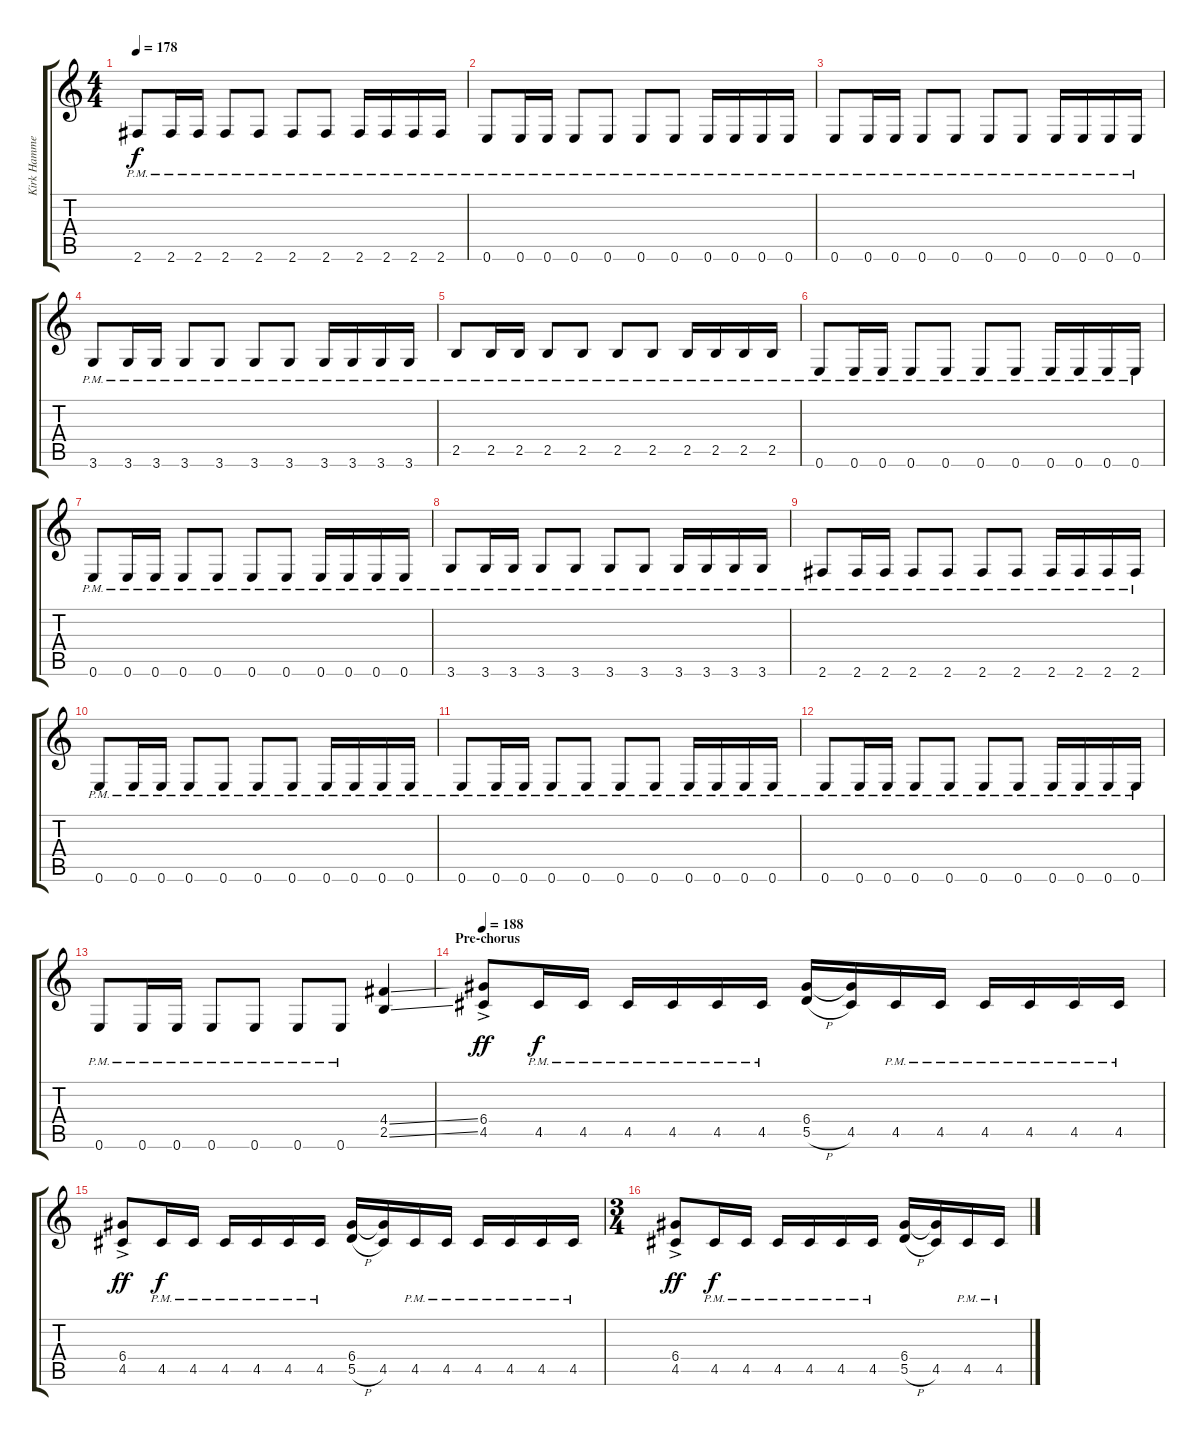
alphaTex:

\track ("Kirk Hammett (Lead Guitar)" "Kirk Hamme") {instrument distortionguitar}
\staff {score tabs}
\tuning (E4 B3 G3 D3 A2 E2) {hide}
\ts (4 4)
\tempo 178
\clef g2
\ks c
2.6{pm}.8{dy f} 2.6{pm}.16 2.6{pm}.16 2.6{pm}.8 2.6{pm}.8 2.6{pm}.8 2.6{pm}.8 2.6{pm}.16 2.6{pm}.16 2.6{pm}.16 2.6{pm}.16 |
0.6{pm}.8 0.6{pm}.16 0.6{pm}.16 0.6{pm}.8 0.6{pm}.8 0.6{pm}.8 0.6{pm}.8 0.6{pm}.16 0.6{pm}.16 0.6{pm}.16 0.6{pm}.16 |
0.6{pm}.8 0.6{pm}.16 0.6{pm}.16 0.6{pm}.8 0.6{pm}.8 0.6{pm}.8 0.6{pm}.8 0.6{pm}.16 0.6{pm}.16 0.6{pm}.16 0.6{pm}.16 |
3.6{pm}.8 3.6{pm}.16 3.6{pm}.16 3.6{pm}.8 3.6{pm}.8 3.6{pm}.8 3.6{pm}.8 3.6{pm}.16 3.6{pm}.16 3.6{pm}.16 3.6{pm}.16 |
2.5{pm}.8 2.5{pm}.16 2.5{pm}.16 2.5{pm}.8 2.5{pm}.8 2.5{pm}.8 2.5{pm}.8 2.5{pm}.16 2.5{pm}.16 2.5{pm}.16 2.5{pm}.16 |
0.6{pm}.8 0.6{pm}.16 0.6{pm}.16 0.6{pm}.8 0.6{pm}.8 0.6{pm}.8 0.6{pm}.8 0.6{pm}.16 0.6{pm}.16 0.6{pm}.16 0.6{pm}.16 |
0.6{pm}.8 0.6{pm}.16 0.6{pm}.16 0.6{pm}.8 0.6{pm}.8 0.6{pm}.8 0.6{pm}.8 0.6{pm}.16 0.6{pm}.16 0.6{pm}.16 0.6{pm}.16 |
3.6{pm}.8 3.6{pm}.16 3.6{pm}.16 3.6{pm}.8 3.6{pm}.8 3.6{pm}.8 3.6{pm}.8 3.6{pm}.16 3.6{pm}.16 3.6{pm}.16 3.6{pm}.16 |
2.6{pm}.8 2.6{pm}.16 2.6{pm}.16 2.6{pm}.8 2.6{pm}.8 2.6{pm}.8 2.6{pm}.8 2.6{pm}.16 2.6{pm}.16 2.6{pm}.16 2.6{pm}.16 |
0.6{pm}.8 0.6{pm}.16 0.6{pm}.16 0.6{pm}.8 0.6{pm}.8 0.6{pm}.8 0.6{pm}.8 0.6{pm}.16 0.6{pm}.16 0.6{pm}.16 0.6{pm}.16 |
0.6{pm}.8 0.6{pm}.16 0.6{pm}.16 0.6{pm}.8 0.6{pm}.8 0.6{pm}.8 0.6{pm}.8 0.6{pm}.16 0.6{pm}.16 0.6{pm}.16 0.6{pm}.16 |
0.6{pm}.8 0.6{pm}.16 0.6{pm}.16 0.6{pm}.8 0.6{pm}.8 0.6{pm}.8 0.6{pm}.8 0.6{pm}.16 0.6{pm}.16 0.6{pm}.16 0.6{pm}.16 |
0.6{pm}.8 0.6{pm}.16 0.6{pm}.16 0.6{pm}.8 0.6{pm}.8 0.6{pm}.8 0.6{pm}.8 (4.4{ss} 2.5{ss}).4 |
\section ("" "Pre-chorus")
\tempo 188
(6.4{ac} 4.5{ac}).8{dy ff} 4.5{pm}.16{dy f} 4.5{pm}.16 4.5{pm}.16 4.5{pm}.16 4.5{pm}.16 4.5{pm}.16 (6.4 5.5{h}).16 (6.4{t} 4.5).16 4.5{pm}.16 4.5{pm}.16 4.5{pm}.16 4.5{pm}.16 4.5{pm}.16 4.5{pm}.16 |
(6.4{ac} 4.5{ac}).8{dy ff} 4.5{pm}.16{dy f} 4.5{pm}.16 4.5{pm}.16 4.5{pm}.16 4.5{pm}.16 4.5{pm}.16 (6.4 5.5{h}).16 (6.4{t} 4.5).16 4.5{pm}.16 4.5{pm}.16 4.5{pm}.16 4.5{pm}.16 4.5{pm}.16 4.5{pm}.16 |
\ts (3 4)
(6.4{ac} 4.5{ac}).8{dy ff} 4.5{pm}.16{dy f} 4.5{pm}.16 4.5{pm}.16 4.5{pm}.16 4.5{pm}.16 4.5{pm}.16 (6.4 5.5{h}).16 (6.4{t} 4.5).16 4.5{pm}.16 4.5{pm}.16
